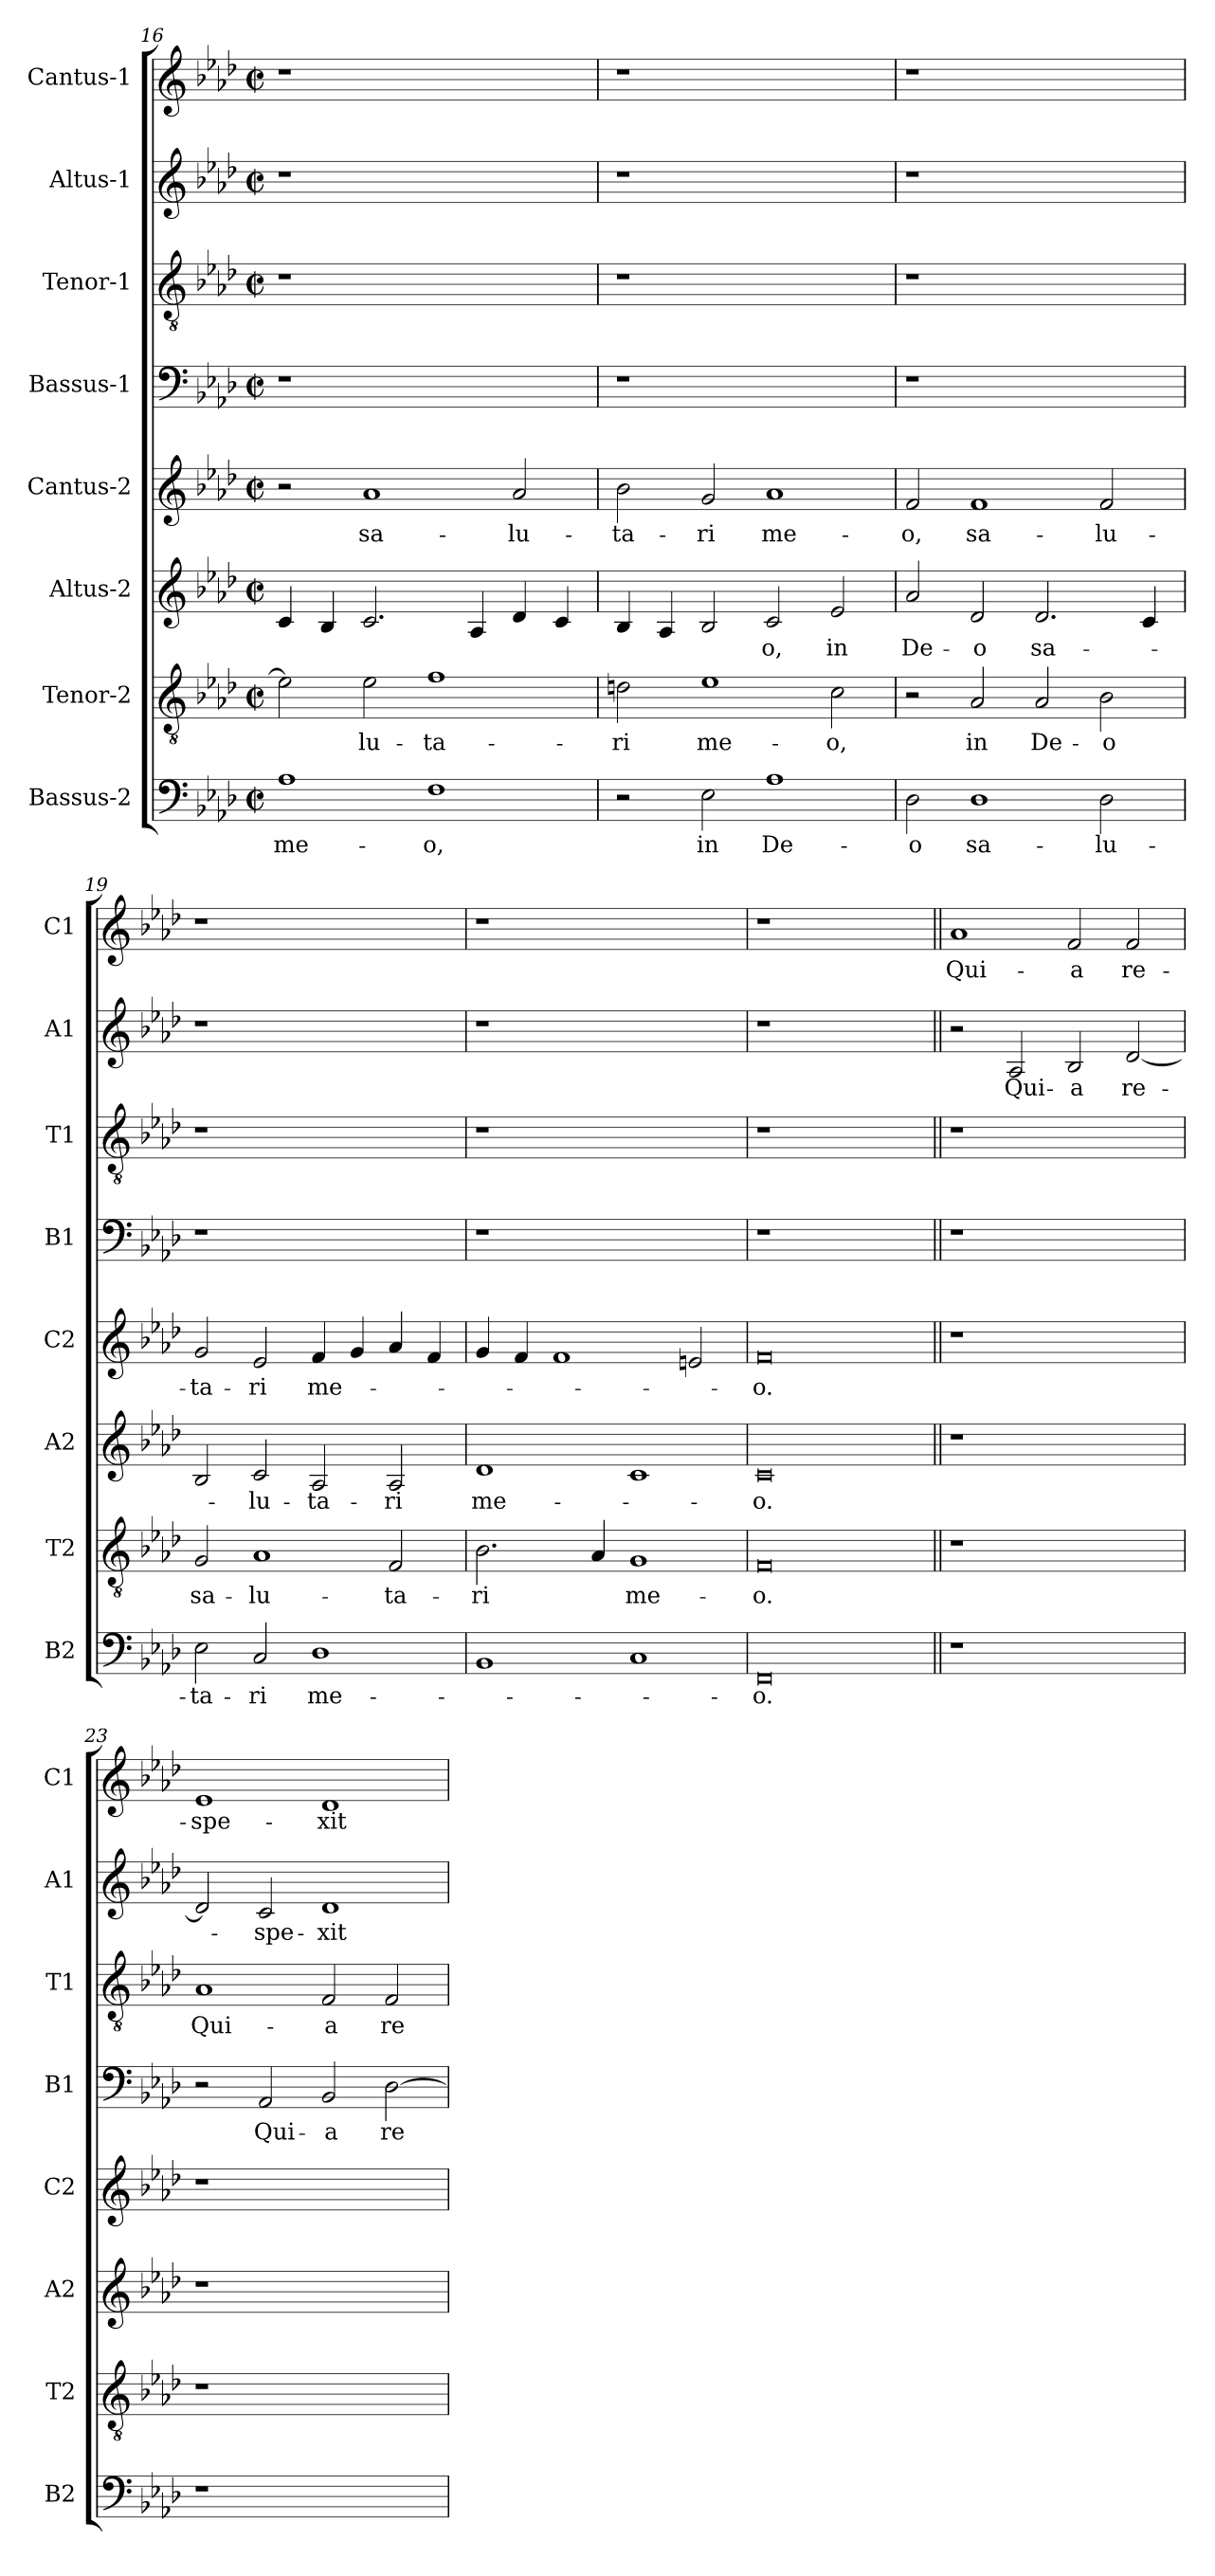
**kern	**text	**kern	**text	**kern	**text	**kern	**text	**kern	**text	**kern	**text	**kern	**text	**kern	**text
*part8	*part8	*part7	*part7	*part6	*part6	*part5	*part5	*part4	*part4	*part3	*part3	*part2	*part2	*part1	*part1
*staff8	*staff8	*staff7	*staff7	*staff6	*staff6	*staff5	*staff5	*staff4	*staff4	*staff3	*staff3	*staff2	*staff2	*staff1	*staff1
*I"Bassus-2	*	*I"Tenor-2	*	*I"Altus-2	*	*I"Cantus-2	*	*I"Bassus-1	*	*I"Tenor-1	*	*I"Altus-1	*	*I"Cantus-1	*
*I'B2	*	*I'T2	*	*I'A2	*	*I'C2	*	*I'B1	*	*I'T1	*	*I'A1	*	*I'C1	*
!!LO:LB:g=z
*clefF4	*	*clefGv2	*	*clefG2	*	*clefG2	*	*clefF4	*	*clefGv2	*	*clefG2	*	*clefG2	*
*k[b-e-a-d-]	*	*k[b-e-a-d-]	*	*k[b-e-a-d-]	*	*k[b-e-a-d-]	*	*k[b-e-a-d-]	*	*k[b-e-a-d-]	*	*k[b-e-a-d-]	*	*k[b-e-a-d-]	*
*A-:	*	*A-:	*	*A-:	*	*A-:	*	*A-:	*	*A-:	*	*A-:	*	*A-:	*
*M2/2	*	*M2/2	*	*M2/2	*	*M2/2	*	*M2/2	*	*M2/2	*	*M2/2	*	*M2/2	*
*met(c|)	*	*met(c|)	*	*met(c|)	*	*met(c|)	*	*met(c|)	*	*met(c|)	*	*met(c|)	*	*met(c|)	*
=16	=16	=16	=16	=16	=16	=16	=16	=16	=16	=16	=16	=16	=16	=16	=16
!	!LO:LY:b	!	!	!	!	!	!	!	!	!	!	!	!	!	!
1A-	me-	2e-\]	.	4c/	.	2r	.	1r	.	1r	.	1r	.	1r	.
.	.	.	.	4B-/	.	.	.	.	.	.	.	.	.	.	.
!	!	!	!LO:LY:b	!	!	!	!LO:LY:b	!	!	!	!	!	!	!	!
.	.	2e-\	-lu-	2.c/	.	1a-	sa-	.	.	.	.	.	.	.	.
!	!LO:LY:b	!	!LO:LY:b	!	!	!	!	!	!	!	!	!	!	!	!
1F	-o,	1f	-ta-	.	.	.	.	1ryy	.	1ryy	.	1ryy	.	1ryy	.
.	.	.	.	4A-/	.	.	.	.	.	.	.	.	.	.	.
!	!	!	!	!	!	!	!LO:LY:b	!	!	!	!	!	!	!	!
.	.	.	.	4d-/	.	2a-/	-lu-	.	.	.	.	.	.	.	.
.	.	.	.	4c/	.	.	.	.	.	.	.	.	.	.	.
=17	=17	=17	=17	=17	=17	=17	=17	=17	=17	=17	=17	=17	=17	=17	=17
!	!	!	!LO:LY:b	!	!	!	!LO:LY:b	!	!	!	!	!	!	!	!
2r	.	2dn\	-ri	4B-/	.	2b-\	-ta-	1r	.	1r	.	1r	.	1r	.
.	.	.	.	4A-/	.	.	.	.	.	.	.	.	.	.	.
!	!LO:LY:b	!	!LO:LY:b	!	!	!	!LO:LY:b	!	!	!	!	!	!	!	!
2E-\	in	1e-	me-	2B-/	.	2g/	-ri	.	.	.	.	.	.	.	.
!	!LO:LY:b	!	!	!	!LO:LY:b	!	!LO:LY:b	!	!	!	!	!	!	!	!
1A-	De-	.	.	2c/	-o,	1a-	me-	1ryy	.	1ryy	.	1ryy	.	1ryy	.
!	!	!	!LO:LY:b	!	!LO:LY:b	!	!	!	!	!	!	!	!	!	!
.	.	2c\	-o,	2e-/	in	.	.	.	.	.	.	.	.	.	.
=18	=18	=18	=18	=18	=18	=18	=18	=18	=18	=18	=18	=18	=18	=18	=18
!	!LO:LY:b	!	!	!	!LO:LY:b	!	!LO:LY:b	!	!	!	!	!	!	!	!
2D-\	-o	2r	.	2a-/	De-	2f/	-o,	1r	.	1r	.	1r	.	1r	.
!	!LO:LY:b	!	!LO:LY:b	!	!LO:LY:b	!	!LO:LY:b	!	!	!	!	!	!	!	!
1D-	sa-	2A-/	in	2d-/	-o	1f	sa-	.	.	.	.	.	.	.	.
!	!	!	!LO:LY:b	!	!LO:LY:b	!	!	!	!	!	!	!	!	!	!
.	.	2A-/	De-	2.d-/	sa-	.	.	1ryy	.	1ryy	.	1ryy	.	1ryy	.
!	!LO:LY:b	!	!LO:LY:b	!	!	!	!LO:LY:b	!	!	!	!	!	!	!	!
2D-\	-lu-	2B-\	-o	.	.	2f/	-lu-	.	.	.	.	.	.	.	.
.	.	.	.	4c/	.	.	.	.	.	.	.	.	.	.	.
=19	=19	=19	=19	=19	=19	=19	=19	=19	=19	=19	=19	=19	=19	=19	=19
!	!LO:LY:b	!	!LO:LY:b	!	!	!	!LO:LY:b	!	!	!	!	!	!	!	!
2E-\	-ta-	2G/	sa-	2B-/	.	2g/	-ta-	1r	.	1r	.	1r	.	1r	.
!	!LO:LY:b	!	!LO:LY:b	!	!LO:LY:b	!	!LO:LY:b	!	!	!	!	!	!	!	!
2C/	-ri	1A-	-lu-	2c/	-lu-	2e-/	-ri	.	.	.	.	.	.	.	.
!	!LO:LY:b	!	!	!	!LO:LY:b	!	!LO:LY:b	!	!	!	!	!	!	!	!
1D-	me-	.	.	2A-/	-ta-	4f/	me-	1ryy	.	1ryy	.	1ryy	.	1ryy	.
.	.	.	.	.	.	4g/	.	.	.	.	.	.	.	.	.
!	!	!	!LO:LY:b	!	!LO:LY:b	!	!	!	!	!	!	!	!	!	!
.	.	2F/	-ta-	2A-/	-ri	4a-/	.	.	.	.	.	.	.	.	.
.	.	.	.	.	.	4f/	.	.	.	.	.	.	.	.	.
=20	=20	=20	=20	=20	=20	=20	=20	=20	=20	=20	=20	=20	=20	=20	=20
!	!	!	!LO:LY:b	!	!LO:LY:b	!	!	!	!	!	!	!	!	!	!
1BB-	.	2.B-\	-ri	1d-	me-	4g/	.	1r	.	1r	.	1r	.	1r	.
.	.	.	.	.	.	4f/	.	.	.	.	.	.	.	.	.
.	.	.	.	.	.	1f	.	.	.	.	.	.	.	.	.
.	.	4A-/	.	.	.	.	.	.	.	.	.	.	.	.	.
!	!	!	!LO:LY:b	!	!	!	!	!	!	!	!	!	!	!	!
1C	.	1G	me-	1c	.	.	.	1ryy	.	1ryy	.	1ryy	.	1ryy	.
.	.	.	.	.	.	2en/	.	.	.	.	.	.	.	.	.
=21	=21	=21	=21	=21	=21	=21	=21	=21	=21	=21	=21	=21	=21	=21	=21
!	!LO:LY:b	!	!LO:LY:b	!	!LO:LY:b	!	!LO:LY:b	!	!	!	!	!	!	!	!
0FF	-o.	0F	-o.	0c	-o.	0f	-o.	1r	.	1r	.	1r	.	1r	.
.	.	.	.	.	.	.	.	1ryy	.	1ryy	.	1ryy	.	1ryy	.
!!LO:LB:g=z
=22||	=22||	=22||	=22||	=22||	=22||	=22||	=22||	=22||	=22||	=22||	=22||	=22||	=22||	=22||	=22||
!	!	!	!	!	!	!	!	!	!	!	!	!	!	!	!LO:LY:b
1r	.	1r	.	1r	.	1r	.	1r	.	1r	.	2r	.	1a-	Qui-
!	!	!	!	!	!	!	!	!	!	!	!	!	!LO:LY:b	!	!
.	.	.	.	.	.	.	.	.	.	.	.	2A-/	Qui-	.	.
!	!	!	!	!	!	!	!	!	!	!	!	!	!LO:LY:b	!	!LO:LY:b
1ryy	.	1ryy	.	1ryy	.	1ryy	.	1ryy	.	1ryy	.	2B-/	-a	2f/	-a
!	!	!	!	!	!	!	!	!	!	!	!	!	!LO:LY:b	!	!LO:LY:b
.	.	.	.	.	.	.	.	.	.	.	.	[2d-/	re-	2f/	re-
=23	=23	=23	=23	=23	=23	=23	=23	=23	=23	=23	=23	=23	=23	=23	=23
!	!	!	!	!	!	!	!	!	!	!	!LO:LY:b	!	!	!	!LO:LY:b
1r	.	1r	.	1r	.	1r	.	2r	.	1A-	Qui-	2d-/]	.	1e-	-spe-
!	!	!	!	!	!	!	!	!	!LO:LY:b	!	!	!	!LO:LY:b	!	!
.	.	.	.	.	.	.	.	2AA-/	Qui-	.	.	2c/	-spe-	.	.
!	!	!	!	!	!	!	!	!	!LO:LY:b	!	!LO:LY:b	!	!LO:LY:b	!	!LO:LY:b
1ryy	.	1ryy	.	1ryy	.	1ryy	.	2BB-/	-a	2F/	-a	1d-	-xit	1d-	-xit
!	!	!	!	!	!	!	!	!	!LO:LY:b	!	!LO:LY:b	!	!	!	!
.	.	.	.	.	.	.	.	[2D-\	re-	2F/	re-	.	.	.	.
=	=	=	=	=	=	=	=	=	=	=	=	=	=	=	=
*-	*-	*-	*-	*-	*-	*-	*-	*-	*-	*-	*-	*-	*-	*-	*-
